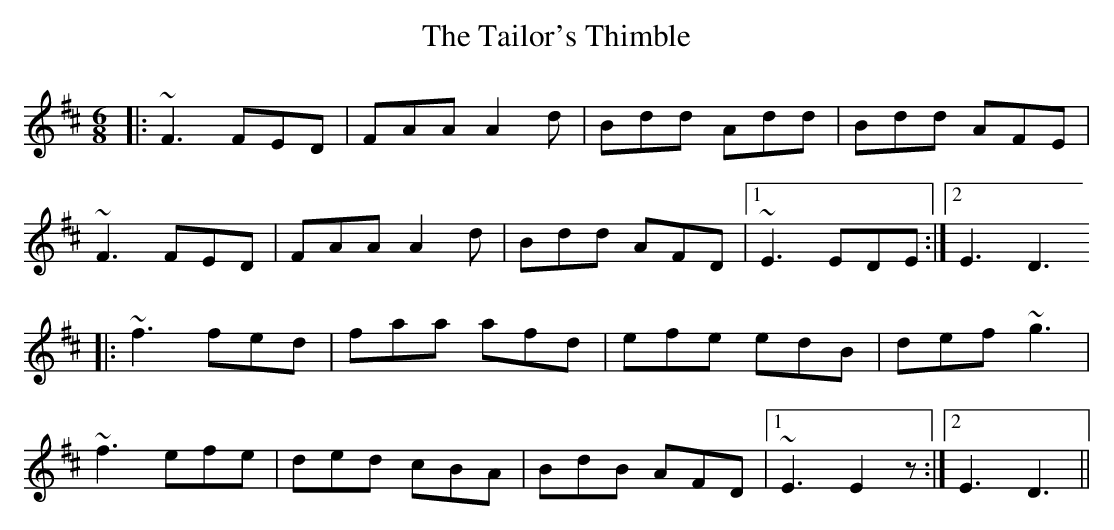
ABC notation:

X:1
T:Tailor's Thimble, The
M:6/8
K:D
|: ~F3 FED | FAA A2d | Bdd Add | Bdd AFE |
~F3 FED | FAA A2d | Bdd AFD |1 ~E3 EDE :|2 E3 D3
|: ~f3 fed | faa afd | efe edB | def ~g3 |
~f3 efe | ded cBA | BdB AFD |1 ~E3 E2z :|2 E3 D3 ||
